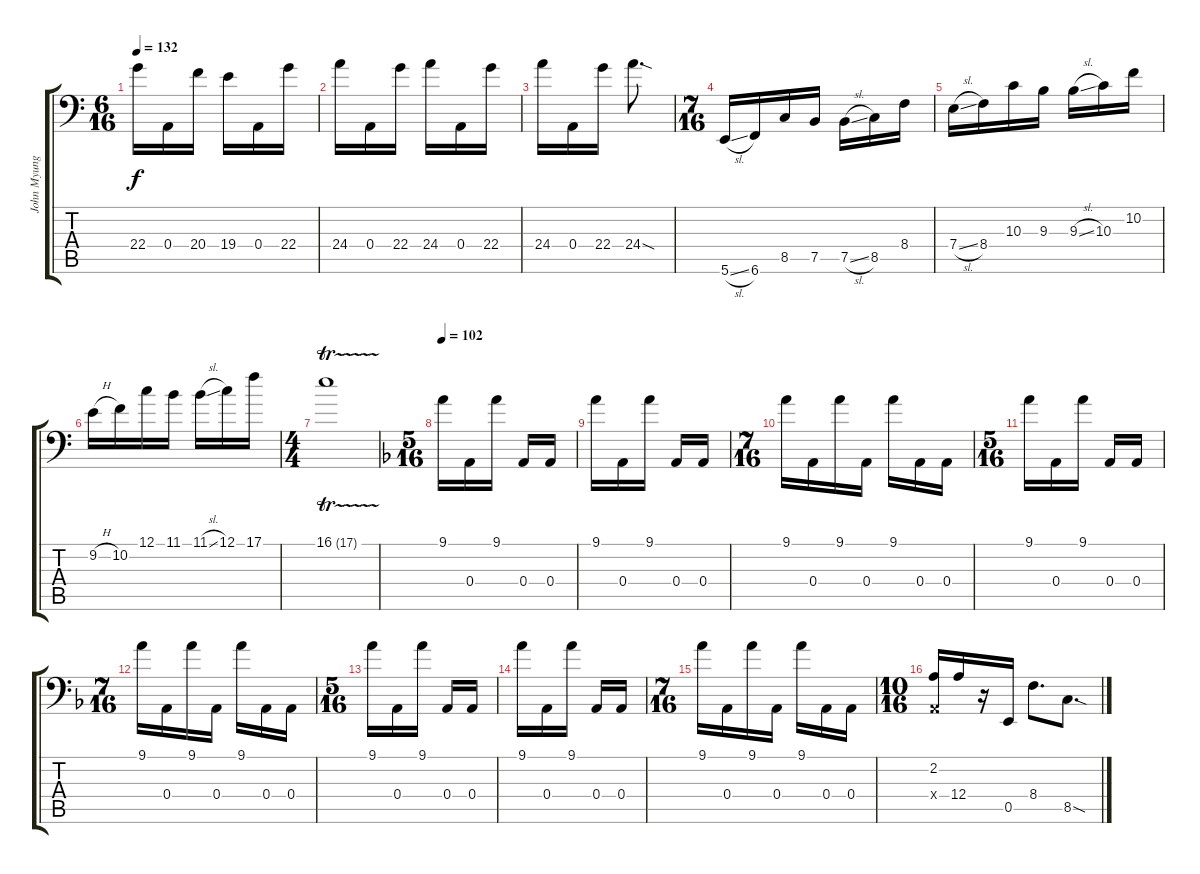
\track ("John Myung" "John Myung") {instrument electricbassfinger}
\staff {score tabs}
\tuning (C3 G2 D2 A1 E1 B0) {hide}
\ts (6 16)
\tempo 132
\clef f4
\ks c
22.4.16{dy f} 0.4.16 20.4.16 19.4.16 0.4.16 22.4.16 |
24.4.16 0.4.16 22.4.16 24.4.16 0.4.16 22.4.16 |
24.4.16 0.4.16 22.4.16 24.4{sod}.8{d} |
\ts (7 16)
5.6{sl}.16 6.6.16 8.5.16 7.5.16 7.5{sl}.16 8.5.16 8.4.16 |
7.4{sl}.16 8.4.16 10.3.16 9.3.16 9.3{sl}.16 10.3.16 10.2.16 |
9.2{h}.16 10.2.16 12.1.16 11.1.16 11.1{sl}.16 12.1.16 17.1.16 |
\ts (4 4)
16.1{tr (17 32)}.1 |
\ts (5 16)
\tempo 102
\ks f
9.1.16 0.4.16 9.1.16 0.4.16 0.4.16 |
9.1.16 0.4.16 9.1.16 0.4.16 0.4.16 |
\ts (7 16)
9.1.16 0.4.16 9.1.16 0.4.16 9.1.16 0.4.16 0.4.16 |
\ts (5 16)
9.1.16 0.4.16 9.1.16 0.4.16 0.4.16 |
\ts (7 16)
9.1.16 0.4.16 9.1.16 0.4.16 9.1.16 0.4.16 0.4.16 |
\ts (5 16)
9.1.16 0.4.16 9.1.16 0.4.16 0.4.16 |
9.1.16 0.4.16 9.1.16 0.4.16 0.4.16 |
\ts (7 16)
9.1.16 0.4.16 9.1.16 0.4.16 9.1.16 0.4.16 0.4.16 |
\ts (10 16)
(2.2 0.4{x}).16 12.4.16 r.16 0.5.16 8.4.8{d} 8.5{sod}.8{d}
